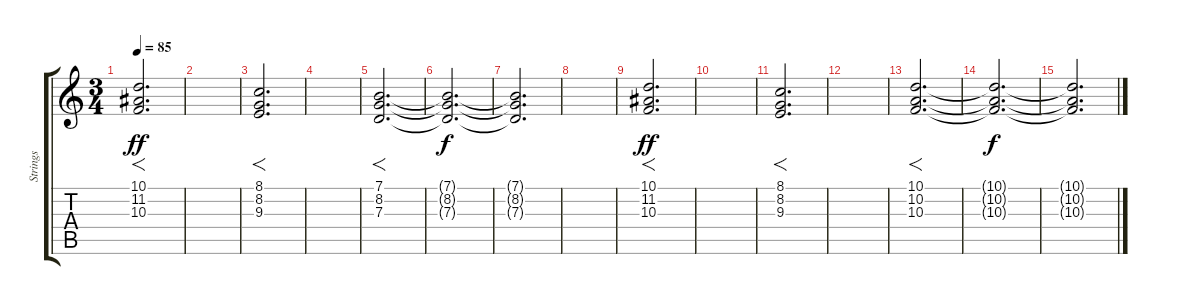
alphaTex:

\track ("Strings" "Strings") {instrument stringensemble1}
\staff {score tabs}
\tuning (E4 B3 G3 D3 A2 E2) {hide}
\ts (3 4)
\tempo 85
\clef g2
\ks c
(10.1 11.2 10.3).2{f d dy ff volume 13} |
|
(8.1 8.2 9.3).2{f d volume 13} |
|
(7.1 8.2 7.3).2{f d volume 13} |
(7.1{t} 8.2{t} 7.3{t}).2{d dy f} |
(7.1{t} 8.2{t} 7.3{t}).2{d} |
|
(10.1 11.2 10.3).2{f d dy ff volume 13} |
|
(8.1 8.2 9.3).2{f d volume 13} |
|
(10.1 10.2 10.3).2{f d volume 13} |
(10.1{t} 10.2{t} 10.3{t}).2{d dy f} |
(10.1{t} 10.2{t} 10.3{t}).2{d}
